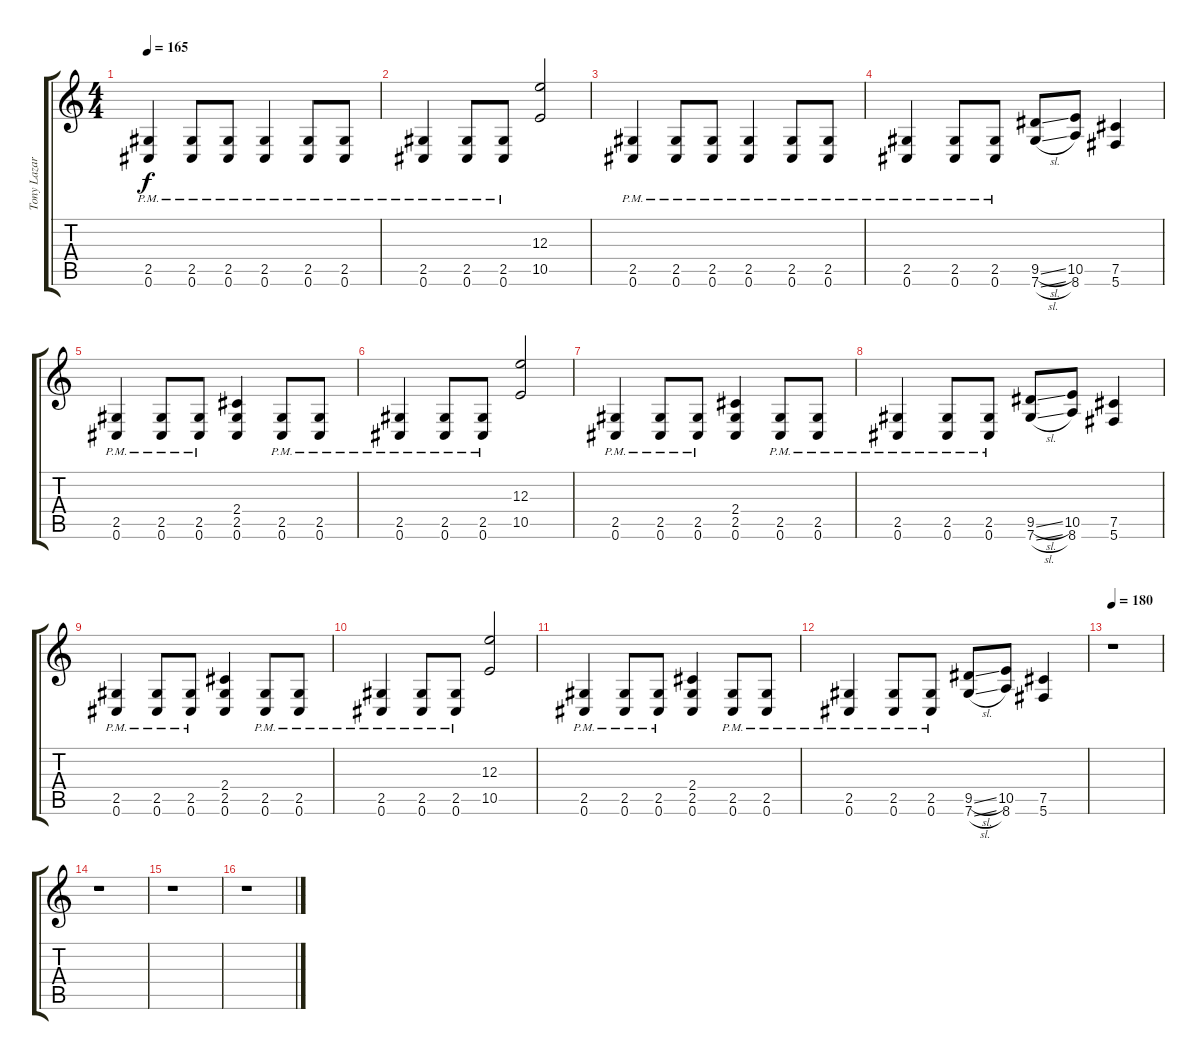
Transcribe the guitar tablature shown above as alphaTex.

\track ("Tony Lazaro - Rhythm (Melodic Part)" "Tony Lazar") {instrument distortionguitar}
\staff {score tabs}
\tuning (Db4 Ab3 E3 B2 Gb2 Db2) {hide}
\ts (4 4)
\tempo 165
\clef g2
\ks c
(2.5{pm} 0.6{pm}).4{dy f} (2.5{pm} 0.6{pm}).8 (2.5{pm} 0.6{pm}).8 (2.5{pm} 0.6{pm}).4 (2.5{pm} 0.6{pm}).8 (2.5{pm} 0.6{pm}).8 |
(2.5{pm} 0.6{pm}).4 (2.5{pm} 0.6{pm}).8 (2.5{pm} 0.6{pm}).8 (12.3 10.5).2 |
(2.5{pm} 0.6{pm}).4 (2.5{pm} 0.6{pm}).8 (2.5{pm} 0.6{pm}).8 (2.5{pm} 0.6{pm}).4 (2.5{pm} 0.6{pm}).8 (2.5{pm} 0.6{pm}).8 |
(2.5{pm} 0.6{pm}).4 (2.5{pm} 0.6{pm}).8 (2.5{pm} 0.6{pm}).8 (9.5{sl} 7.6{sl}).8 (10.5 8.6).8 (7.5 5.6).4 |
(2.5{pm} 0.6{pm}).4 (2.5{pm} 0.6{pm}).8 (2.5{pm} 0.6{pm}).8 (2.4 2.5 0.6).4 (2.5{pm} 0.6{pm}).8 (2.5{pm} 0.6{pm}).8 |
(2.5{pm} 0.6{pm}).4 (2.5{pm} 0.6{pm}).8 (2.5{pm} 0.6{pm}).8 (12.3 10.5).2 |
(2.5{pm} 0.6{pm}).4 (2.5{pm} 0.6{pm}).8 (2.5{pm} 0.6{pm}).8 (2.4 2.5 0.6).4 (2.5{pm} 0.6{pm}).8 (2.5{pm} 0.6{pm}).8 |
(2.5{pm} 0.6{pm}).4 (2.5{pm} 0.6{pm}).8 (2.5{pm} 0.6{pm}).8 (9.5{sl} 7.6{sl}).8 (10.5 8.6).8 (7.5 5.6).4 |
(2.5{pm} 0.6{pm}).4 (2.5{pm} 0.6{pm}).8 (2.5{pm} 0.6{pm}).8 (2.4 2.5 0.6).4 (2.5{pm} 0.6{pm}).8 (2.5{pm} 0.6{pm}).8 |
(2.5{pm} 0.6{pm}).4 (2.5{pm} 0.6{pm}).8 (2.5{pm} 0.6{pm}).8 (12.3 10.5).2 |
(2.5{pm} 0.6{pm}).4 (2.5{pm} 0.6{pm}).8 (2.5{pm} 0.6{pm}).8 (2.4 2.5 0.6).4 (2.5{pm} 0.6{pm}).8 (2.5{pm} 0.6{pm}).8 |
(2.5{pm} 0.6{pm}).4 (2.5{pm} 0.6{pm}).8 (2.5{pm} 0.6{pm}).8 (9.5{sl} 7.6{sl}).8 (10.5 8.6).8 (7.5 5.6).4 |
\tempo 180
r.1 |
r.1 |
r.1 |
r.1
